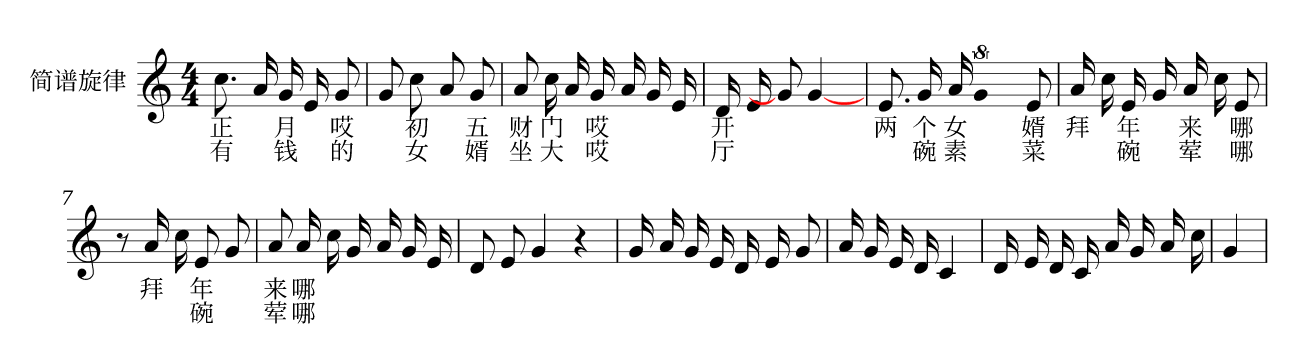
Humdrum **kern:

**kern	**text	**text
*part1	*part1	*part1
*staff1	*staff1	*staff1
*I"简谱旋律	*	*
*k[]	*	*
*M4/4	*	*
=1	=1	=1
8.cc	正	有
16a	.	.
16g	月	钱
16e	.	.
8g	哎	的
=2	=2	=2
8g	.	.
8cc	初	女
8a	.	.
8g	五	婿
=3	=3	=3
8a	财	坐
16cc	门	大
16a	.	.
16g	哎	哎
16a	.	.
16g	.	.
16e	.	.
=4	=4	=4
16d	开	厅
16e	.	.
8g]	.	.
!LO:N:vis=4	!	!
[4.g	.	.
=5	=5	=5
8.e	两	.
16g	个	碗
16a	女	素
!LO:N:vis=4	!	!
16%5g	.	.
8e	婿	菜
=6	=6	=6
16a	拜	.
16cc	.	.
16e	年	碗
16g	.	.
16a	来	荤
16cc	.	.
8e	哪	哪
=7	=7	=7
8r	.	.
16a	拜	.
16cc	.	.
8e	年	碗
8g	.	.
=8	=8	=8
8a	来	荤
16a	哪	哪
16cc	.	.
16g	.	.
16a	.	.
16g	.	.
16e	.	.
=9	=9	=9
8d	.	.
8e	.	.
4g	.	.
4r	.	.
=10	=10	=10
16g	.	.
16a	.	.
16g	.	.
16e	.	.
16d	.	.
16e	.	.
8g	.	.
=11	=11	=11
16a	.	.
16g	.	.
16e	.	.
16d	.	.
4c	.	.
=12	=12	=12
16d	.	.
16e	.	.
16d	.	.
16c	.	.
16a	.	.
16g	.	.
16a	.	.
16cc	.	.
=13	=13	=13
4g	.	.
=	=	=
*-	*-	*-
